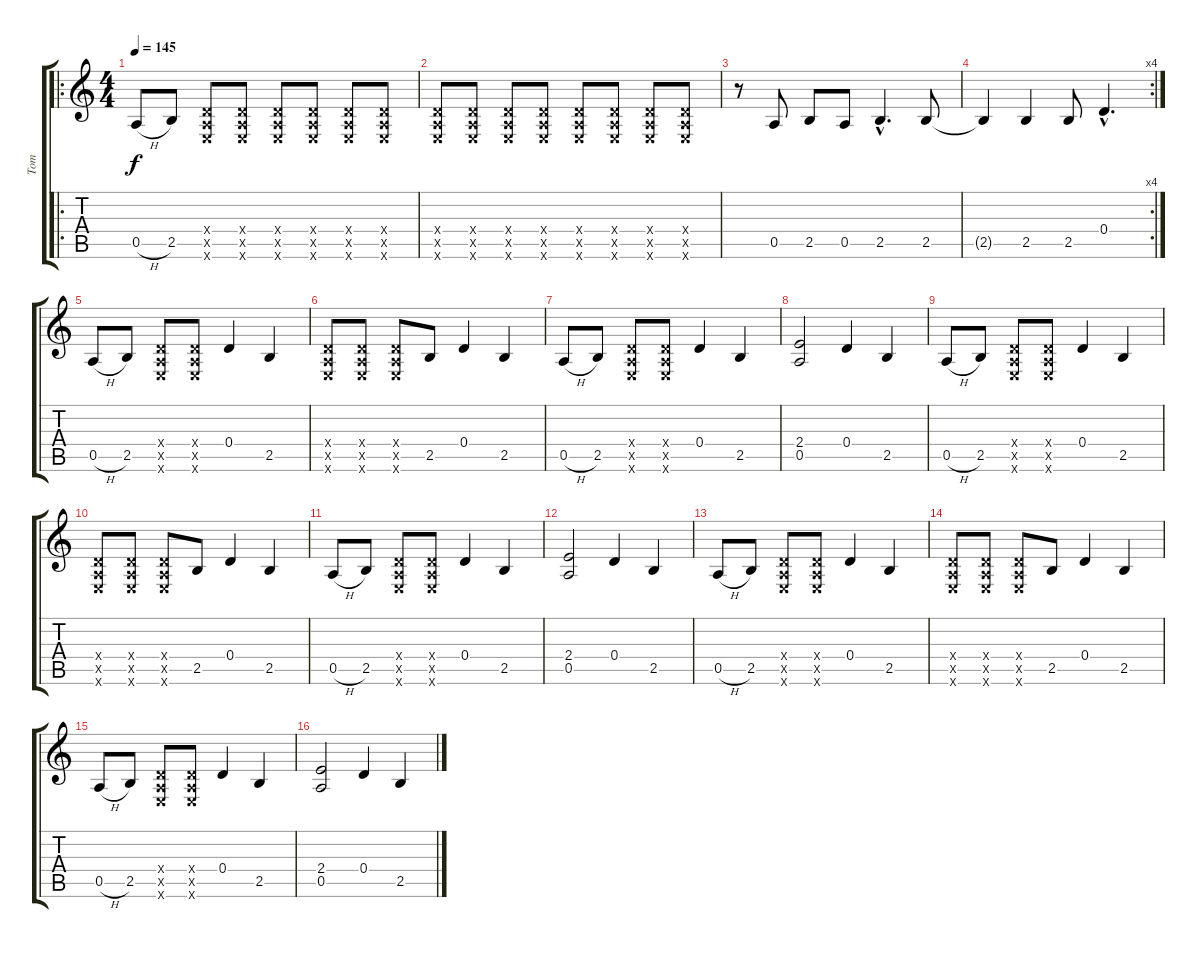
\track ("Tom" "Tom") {instrument distortionguitar}
\staff {score tabs}
\tuning (E4 B3 G3 D3 A2 E2) {hide}
\ro
\ts (4 4)
\tempo 145
\clef g2
\ks c
0.5{h}.8{dy f} 2.5.8 (0.4{x} 0.5{x} 0.6{x}).8 (0.4{x} 0.5{x} 0.6{x}).8 (0.4{x} 0.5{x} 0.6{x}).8 (0.4{x} 0.5{x} 0.6{x}).8 (0.4{x} 0.5{x} 0.6{x}).8 (0.4{x} 0.5{x} 0.6{x}).8 |
(0.4{x} 0.5{x} 0.6{x}).8 (0.4{x} 0.5{x} 0.6{x}).8 (0.4{x} 0.5{x} 0.6{x}).8 (0.4{x} 0.5{x} 0.6{x}).8 (0.4{x} 0.5{x} 0.6{x}).8 (0.4{x} 0.5{x} 0.6{x}).8 (0.4{x} 0.5{x} 0.6{x}).8 (0.4{x} 0.5{x} 0.6{x}).8 |
r.8 0.5.8 2.5.8 0.5.8 2.5{hac}.4{d} 2.5.8 |
\rc 4
2.5{t}.4 2.5.4 2.5.8 0.4{hac}.4{d} |
0.5{h}.8 2.5.8 (0.4{x} 0.5{x} 0.6{x}).8 (0.4{x} 0.5{x} 0.6{x}).8 0.4.4 2.5.4 |
(0.4{x} 0.5{x} 0.6{x}).8 (0.4{x} 0.5{x} 0.6{x}).8 (0.4{x} 0.5{x} 0.6{x}).8 2.5.8 0.4.4 2.5.4 |
0.5{h}.8 2.5.8 (0.4{x} 0.5{x} 0.6{x}).8 (0.4{x} 0.5{x} 0.6{x}).8 0.4.4 2.5.4 |
(2.4 0.5).2 0.4.4 2.5.4 |
0.5{h}.8 2.5.8 (0.4{x} 0.5{x} 0.6{x}).8 (0.4{x} 0.5{x} 0.6{x}).8 0.4.4 2.5.4 |
(0.4{x} 0.5{x} 0.6{x}).8 (0.4{x} 0.5{x} 0.6{x}).8 (0.4{x} 0.5{x} 0.6{x}).8 2.5.8 0.4.4 2.5.4 |
0.5{h}.8 2.5.8 (0.4{x} 0.5{x} 0.6{x}).8 (0.4{x} 0.5{x} 0.6{x}).8 0.4.4 2.5.4 |
(2.4 0.5).2 0.4.4 2.5.4 |
0.5{h}.8 2.5.8 (0.4{x} 0.5{x} 0.6{x}).8 (0.4{x} 0.5{x} 0.6{x}).8 0.4.4 2.5.4 |
(0.4{x} 0.5{x} 0.6{x}).8 (0.4{x} 0.5{x} 0.6{x}).8 (0.4{x} 0.5{x} 0.6{x}).8 2.5.8 0.4.4 2.5.4 |
0.5{h}.8 2.5.8 (0.4{x} 0.5{x} 0.6{x}).8 (0.4{x} 0.5{x} 0.6{x}).8 0.4.4 2.5.4 |
(2.4 0.5).2 0.4.4 2.5.4
